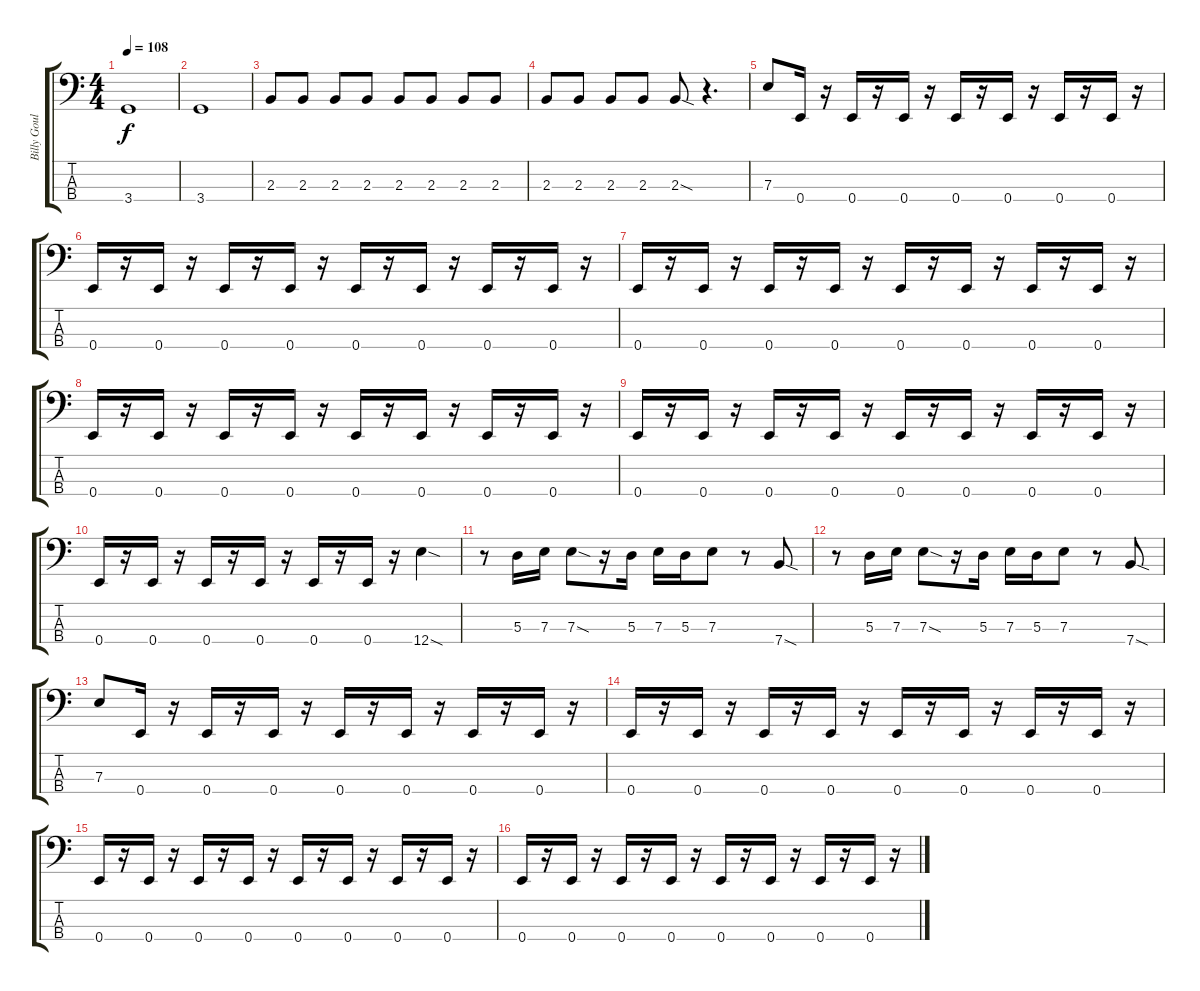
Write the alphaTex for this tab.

\track ("Billy Gould" "Billy Goul") {instrument electricbassfinger}
\staff {score tabs}
\tuning (G2 D2 A1 E1) {hide}
\ts (4 4)
\tempo 108
\clef f4
\ks c
3.4.1{dy f} |
3.4.1 |
2.3.8 2.3.8 2.3.8 2.3.8 2.3.8 2.3.8 2.3.8 2.3.8 |
2.3.8 2.3.8 2.3.8 2.3.8 2.3{sod}.8 r.4{d} |
7.3.8 0.4.16 r.16 0.4.16 r.16 0.4.16 r.16 0.4.16 r.16 0.4.16 r.16 0.4.16 r.16 0.4.16 r.16 |
0.4.16 r.16 0.4.16 r.16 0.4.16 r.16 0.4.16 r.16 0.4.16 r.16 0.4.16 r.16 0.4.16 r.16 0.4.16 r.16 |
0.4.16 r.16 0.4.16 r.16 0.4.16 r.16 0.4.16 r.16 0.4.16 r.16 0.4.16 r.16 0.4.16 r.16 0.4.16 r.16 |
0.4.16 r.16 0.4.16 r.16 0.4.16 r.16 0.4.16 r.16 0.4.16 r.16 0.4.16 r.16 0.4.16 r.16 0.4.16 r.16 |
0.4.16 r.16 0.4.16 r.16 0.4.16 r.16 0.4.16 r.16 0.4.16 r.16 0.4.16 r.16 0.4.16 r.16 0.4.16 r.16 |
0.4.16 r.16 0.4.16 r.16 0.4.16 r.16 0.4.16 r.16 0.4.16 r.16 0.4.16 r.16 12.4{sod}.4 |
r.8 5.3.16 7.3.16 7.3{sod}.8 r.16 5.3.16 7.3.16 5.3.16 7.3.8 r.8 7.4{sod}.8 |
r.8 5.3.16 7.3.16 7.3{sod}.8 r.16 5.3.16 7.3.16 5.3.16 7.3.8 r.8 7.4{sod}.8 |
7.3.8{volume 13} 0.4.16 r.16 0.4.16 r.16 0.4.16 r.16 0.4.16 r.16 0.4.16 r.16 0.4.16 r.16 0.4.16 r.16 |
0.4.16 r.16 0.4.16 r.16 0.4.16 r.16 0.4.16 r.16 0.4.16 r.16 0.4.16 r.16 0.4.16 r.16 0.4.16 r.16 |
0.4.16 r.16 0.4.16 r.16 0.4.16 r.16 0.4.16 r.16 0.4.16 r.16 0.4.16 r.16 0.4.16 r.16 0.4.16 r.16 |
0.4.16 r.16 0.4.16 r.16 0.4.16 r.16 0.4.16 r.16 0.4.16 r.16 0.4.16 r.16 0.4.16 r.16 0.4.16 r.16
